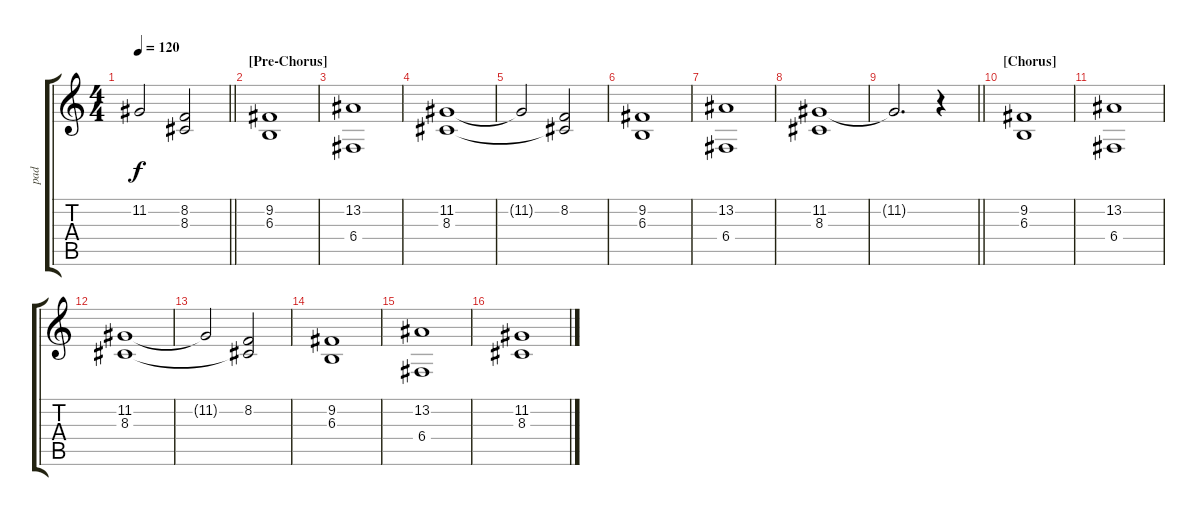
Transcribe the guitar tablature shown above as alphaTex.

\track ("pad" "pad") {instrument tremolostrings}
\staff {score tabs}
\tuning (D4 A3 F3 C3 G2 C2) {hide}
\ts (4 4)
\tempo 120
\clef g2
\barLineRight lightlight
\ks c
11.2{t}.2{dy f} (8.2 8.3{t}).2 |
\section ("" "[Pre-Chorus]")
(9.2 6.3).1 |
(13.2 6.4).1 |
(11.2 8.3).1 |
11.2{t}.2 (8.2 8.3{t}).2 |
(9.2 6.3).1 |
(13.2 6.4).1 |
(11.2 8.3).1 |
\barLineRight lightlight
11.2{t}.2{d} r.4 |
\section ("" "[Chorus]")
(9.2 6.3).1 |
(13.2 6.4).1 |
(11.2 8.3).1 |
11.2{t}.2 (8.2 8.3{t}).2 |
(9.2 6.3).1 |
(13.2 6.4).1 |
(11.2 8.3).1
